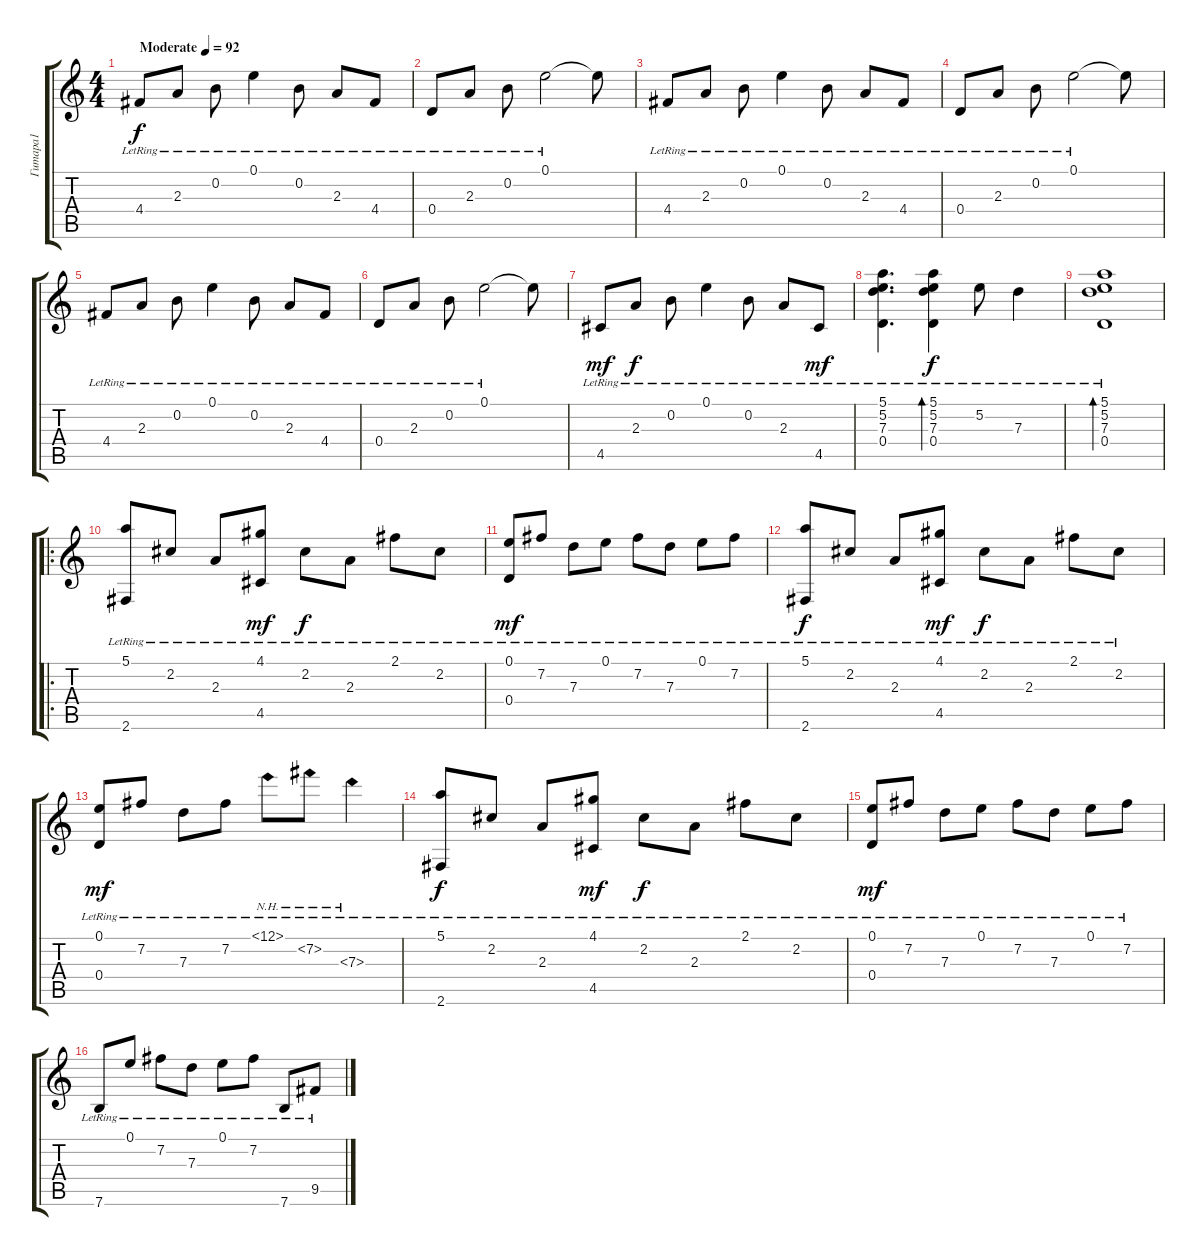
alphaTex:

\track ("Гитара1" "Гитара1") {instrument acousticguitarnylon}
\staff {score tabs}
\tuning (E4 B3 G3 D3 A2 E2) {hide}
\ts (4 4)
\tempo (92 "Moderate")
\clef g2
\ks c
4.4{lr}.8{dy f instrument acousticguitarnylon} 2.3{lr}.8 0.2{lr}.8 0.1{lr}.4 0.2{lr}.8 2.3{lr}.8 4.4{lr}.8 |
0.4{lr}.8 2.3{lr}.8 0.2{lr}.8 0.1{lr}.2 0.1{t}.8 |
4.4{lr}.8 2.3{lr}.8 0.2{lr}.8 0.1{lr}.4 0.2{lr}.8 2.3{lr}.8 4.4{lr}.8 |
0.4{lr}.8 2.3{lr}.8 0.2{lr}.8 0.1{lr}.2 0.1{t}.8 |
4.4{lr}.8 2.3{lr}.8 0.2{lr}.8 0.1{lr}.4 0.2{lr}.8 2.3{lr}.8 4.4{lr}.8 |
0.4{lr}.8 2.3{lr}.8 0.2{lr}.8 0.1{lr}.2 0.1{t}.8 |
4.5{lr}.8{dy mf} 2.3{lr}.8{dy f} 0.2{lr}.8 0.1{lr}.4 0.2{lr}.8 2.3{lr}.8 4.5{lr}.8{dy mf} |
(5.1{lr} 5.2{lr} 7.3{lr} 0.4{lr}).4{d} (5.1{lr} 5.2{lr} 7.3{lr} 0.4{lr}).4{bd 120 dy f} 5.2{lr}.8 7.3{lr}.4 |
(5.1{lr} 5.2{lr} 7.3{lr} 0.4{lr}).1{bd 240} |
\ro
(5.1{lr} 2.6{lr}).8 2.2{lr}.8 2.3{lr}.8 (4.1{lr} 4.5{lr}).8{dy mf} 2.2{lr}.8{dy f} 2.3{lr}.8 2.1{lr}.8 2.2{lr}.8 |
(0.1{lr} 0.4{lr}).8{dy mf} 7.2{lr}.8 7.3{lr}.8 0.1{lr}.8 7.2{lr}.8 7.3{lr}.8 0.1{lr}.8 7.2{lr}.8 |
(5.1{lr} 2.6{lr}).8{dy f} 2.2{lr}.8 2.3{lr}.8 (4.1{lr} 4.5{lr}).8{dy mf} 2.2{lr}.8{dy f} 2.3{lr}.8 2.1{lr}.8 2.2{lr}.8 |
(0.1{lr} 0.4{lr}).8{dy mf} 7.2{lr}.8 7.3{lr}.8 7.2{lr}.8 12.1{nh lr}.8 7.2{nh lr}.8 7.3{nh lr}.4 |
(5.1{lr} 2.6{lr}).8{dy f} 2.2{lr}.8 2.3{lr}.8 (4.1{lr} 4.5{lr}).8{dy mf} 2.2{lr}.8{dy f} 2.3{lr}.8 2.1{lr}.8 2.2{lr}.8 |
(0.1{lr} 0.4{lr}).8{dy mf} 7.2{lr}.8 7.3{lr}.8 0.1{lr}.8 7.2{lr}.8 7.3{lr}.8 0.1{lr}.8 7.2{lr}.8 |
7.6{lr}.8 0.1{lr}.8 7.2{lr}.8 7.3{lr}.8 0.1{lr}.8 7.2{lr}.8 7.6{lr}.8 9.5{lr}.8
